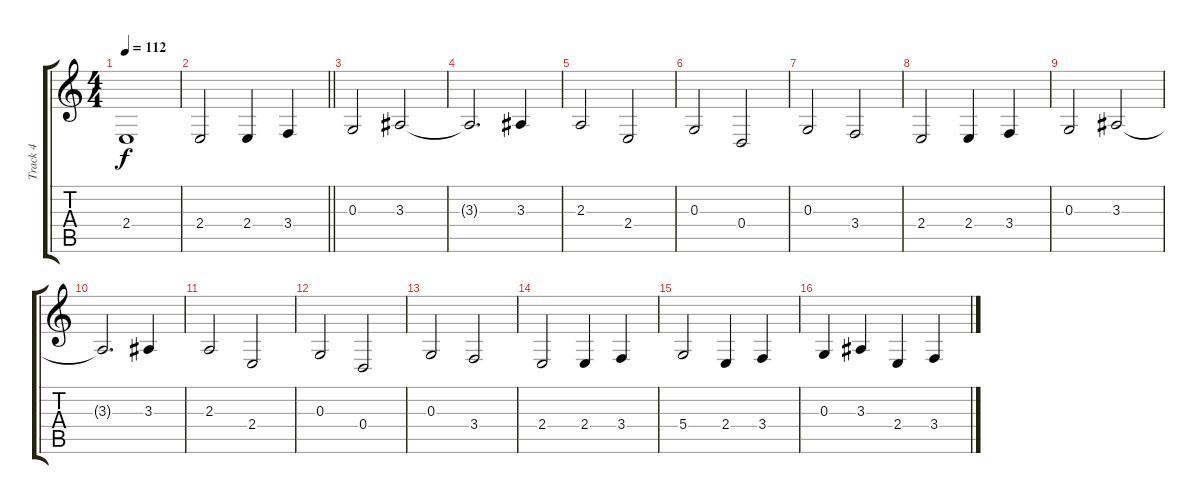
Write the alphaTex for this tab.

\track ("Track 4" "Track 4") {instrument violin}
\staff {score tabs}
\tuning (E4 B3 G3 D3 A2 E2) {hide}
\ts (4 4)
\tempo 112
\clef g2
\ks c
2.4.1{dy f} |
\barLineRight lightlight
2.4.2 2.4.4 3.4.4 |
0.3.2 3.3.2 |
3.3{t}.2{d} 3.3.4 |
2.3.2 2.4.2 |
0.3.2 0.4.2 |
0.3.2 3.4.2 |
2.4.2 2.4.4 3.4.4 |
0.3.2 3.3.2 |
3.3{t}.2{d} 3.3.4 |
2.3.2 2.4.2 |
0.3.2 0.4.2 |
0.3.2 3.4.2 |
2.4.2 2.4.4 3.4.4 |
5.4.2 2.4.4 3.4.4 |
0.3.4 3.3.4 2.4.4 3.4.4
